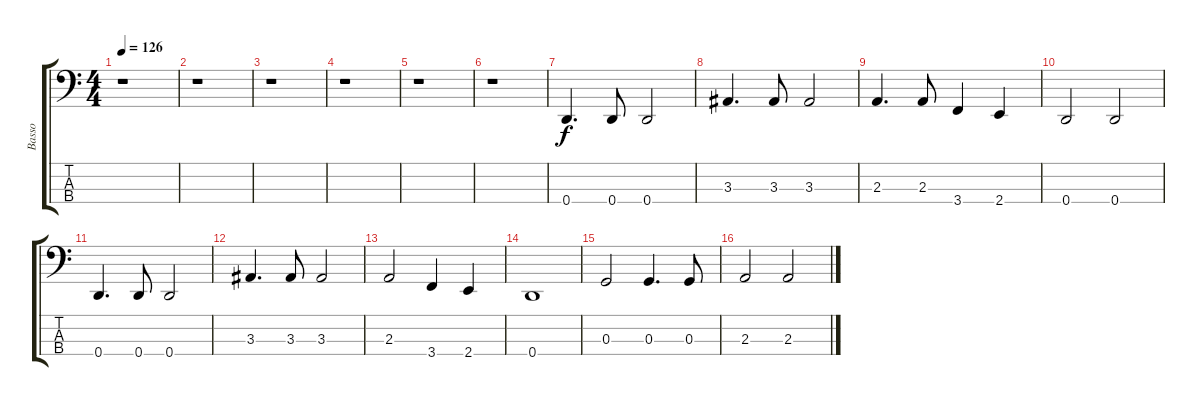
\track ("Basso" "Basso") {instrument electricbassfinger}
\staff {score tabs}
\tuning (F2 C2 G1 D1) {hide}
\ts (4 4)
\tempo 126
\clef f4
\ks c
r.1{dy f} |
r.1 |
r.1 |
r.1 |
r.1 |
r.1 |
0.4.4{d} 0.4.8 0.4.2 |
3.3.4{d} 3.3.8 3.3.2 |
2.3.4{d} 2.3.8 3.4.4 2.4.4 |
0.4.2 0.4.2 |
0.4.4{d} 0.4.8 0.4.2 |
3.3.4{d} 3.3.8 3.3.2 |
2.3.2 3.4.4 2.4.4 |
0.4.1 |
0.3.2 0.3.4{d} 0.3.8 |
2.3.2 2.3.2
